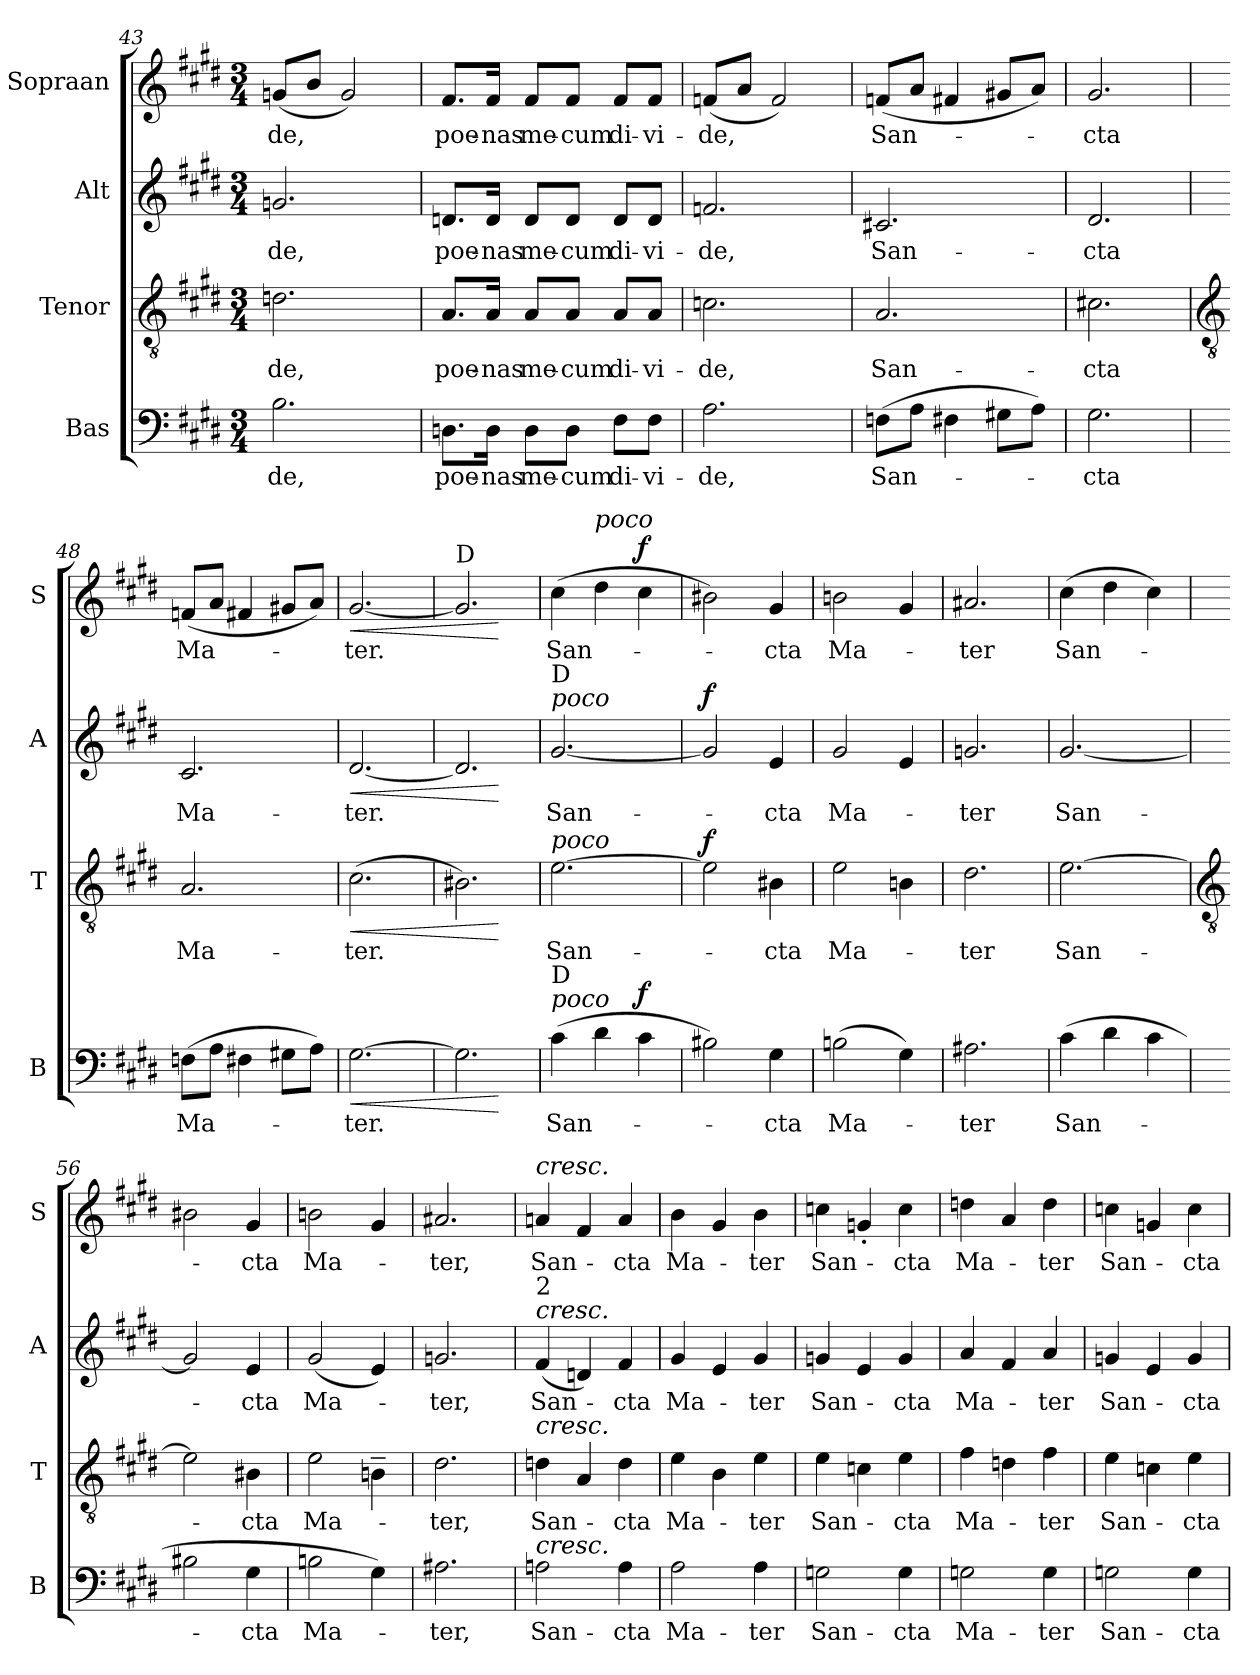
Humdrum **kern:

**kern	**text	**dynam	**kern	**text	**dynam	**kern	**text	**dynam	**kern	**text	**dynam
*part4	*part4	*part4	*part3	*part3	*part3	*part2	*part2	*part2	*part1	*part1	*part1
*staff4	*staff4	*staff4	*staff3	*staff3	*staff3	*staff2	*staff2	*staff2	*staff1	*staff1	*staff1
*I"Bas	*	*	*I"Tenor	*	*	*I"Alt	*	*	*I"Sopraan	*	*
*I'B	*	*	*I'T	*	*	*I'A	*	*	*I'S	*	*
!!LO:LB:g=z
*clefF4	*	*	*clefGv2	*	*	*clefG2	*	*	*clefG2	*	*
*k[f#c#g#d#]	*	*	*k[f#c#g#d#]	*	*	*k[f#c#g#d#]	*	*	*k[f#c#g#d#]	*	*
*E:	*	*	*E:	*	*	*E:	*	*	*E:	*	*
*M3/4	*	*	*M3/4	*	*	*M3/4	*	*	*M3/4	*	*
=43	=43	=43	=43	=43	=43	=43	=43	=43	=43	=43	=43
!	!LO:LY:b	!	!	!LO:LY:b	!	!	!LO:LY:b	!	!	!LO:LY:b	!
2.B\	-de,	.	2.dn\	-de,	.	2.gn/	-de,	.	(<8gn/L	-de,	.
.	.	.	.	.	.	.	.	.	8b/J	.	.
.	.	.	.	.	.	.	.	.	2g/)	.	.
=44	=44	=44	=44	=44	=44	=44	=44	=44	=44	=44	=44
!	!LO:LY:b	!	!	!LO:LY:b	!	!	!LO:LY:b	!	!	!LO:LY:b	!
8.Dn\L	poe-	.	8.A/L	poe-	.	8.dn/L	poe-	.	8.f#/L	poe-	.
!	!LO:LY:b	!	!	!LO:LY:b	!	!	!LO:LY:b	!	!	!LO:LY:b	!
16D\J	-nas	.	16A/J	-nas	.	16d/J	-nas	.	16f#/J	-nas	.
!	!LO:LY:b	!	!	!LO:LY:b	!	!	!LO:LY:b	!	!	!LO:LY:b	!
8D\L	me-	.	8A/L	me-	.	8d/L	me-	.	8f#/L	me-	.
!	!LO:LY:b	!	!	!LO:LY:b	!	!	!LO:LY:b	!	!	!LO:LY:b	!
8D\J	-cum	.	8A/J	-cum	.	8d/J	-cum	.	8f#/J	-cum	.
!	!LO:LY:b	!	!	!LO:LY:b	!	!	!LO:LY:b	!	!	!LO:LY:b	!
8F#\L	di-	.	8A/L	di-	.	8d/L	di-	.	8f#/L	di-	.
!	!LO:LY:b	!	!	!LO:LY:b	!	!	!LO:LY:b	!	!	!LO:LY:b	!
8F#\J	-vi-	.	8A/J	-vi-	.	8d/J	-vi-	.	8f#/J	-vi-	.
=45	=45	=45	=45	=45	=45	=45	=45	=45	=45	=45	=45
!	!LO:LY:b	!	!	!LO:LY:b	!	!	!LO:LY:b	!	!	!LO:LY:b	!
2.A\	-de,	.	2.cn\	-de,	.	2.fn/	-de,	.	(<8fn/L	-de,	.
.	.	.	.	.	.	.	.	.	8a/J	.	.
.	.	.	.	.	.	.	.	.	2f/)	.	.
=46	=46	=46	=46	=46	=46	=46	=46	=46	=46	=46	=46
!	!LO:LY:b	!	!	!LO:LY:b	!	!	!LO:LY:b	!	!	!LO:LY:b	!
(>8Fn\L	San-	.	2.A/	San-	.	2.c#X/	San-	.	(<8fn/L	San-	.
8A\J	.	.	.	.	.	.	.	.	8a/J	.	.
4F#X\	.	.	.	.	.	.	.	.	4f#X/	.	.
8G#X\L	.	.	.	.	.	.	.	.	8g#X/L	.	.
8A\J)	.	.	.	.	.	.	.	.	8a/J)	.	.
=47	=47	=47	=47	=47	=47	=47	=47	=47	=47	=47	=47
!	!LO:LY:b	!	!	!LO:LY:b	!	!	!LO:LY:b	!	!	!LO:LY:b	!
2.G#\	-cta	.	2.c#X\	-cta	.	2.d#/	-cta	.	2.g#/	-cta	.
!!LO:LB:g=z
=48	=48	=48	=48	=48	=48	=48	=48	=48	=48	=48	=48
*	*	*	*clefGv2	*	*	*	*	*	*	*	*
!	!LO:LY:b	!	!	!LO:LY:b	!	!	!LO:LY:b	!	!	!LO:LY:b	!
(>8Fn\L	Ma-	.	2.A/	Ma-	.	2.c#/	Ma-	.	(<8fn/L	Ma-	.
8A\J	.	.	.	.	.	.	.	.	8a/J	.	.
4F#X\	.	.	.	.	.	.	.	.	4f#X/	.	.
8G#X\L	.	.	.	.	.	.	.	.	8g#X/L	.	.
8A\J)	.	.	.	.	.	.	.	.	8a/J)	.	.
=49	=49	=49	=49	=49	=49	=49	=49	=49	=49	=49	=49
!	!LO:LY:b	!LO:HP:b	!	!LO:LY:b	!LO:HP:b	!	!LO:LY:b	!LO:HP:b	!	!LO:LY:b	!LO:HP:b
[2.G#\	-ter.	<	(>2.c#\	-ter.	<	[2.d#/	-ter.	<	[2.g#/	-ter.	<
=50	=50	=50	=50	=50	=50	=50	=50	=50	=50	=50	=50
!	!	!	!	!	!	!	!	!	!LO:TX:a:t=D	!	!
2.G#\]	.	.	2.B#X\)	.	.	2.d#/]	.	.	2.g#/]	.	.
.	.	[	.	.	[	.	.	[	.	.	[
=51	=51	=51	=51	=51	=51	=51	=51	=51	=51	=51	=51
!	!	!	!	!	!	!LO:TX:a:i:t=poco	!	!	!	!	!
!	!	!	!	!	!	!LO:TX:a:t=D	!	!	!	!	!
!	!	!	!LO:TX:a:i:t=poco	!	!	!	!	!	!	!	!
!LO:TX:a:i:t=poco	!	!	!	!	!	!	!	!	!	!	!
!LO:TX:a:t=D	!	!	!	!	!	!	!	!	!	!	!
!	!LO:LY:b	!	!	!LO:LY:b	!	!	!LO:LY:b	!	!	!LO:LY:b	!
(>4c#\	San-	.	[2.e\	San-	.	[2.g#/	San-	.	(>4cc#\	San-	.
!	!	!	!	!	!	!	!	!	!LO:TX:a:i:t=poco	!	!
4d#\	.	.	.	.	.	.	.	.	4dd#\	.	.
!	!	!LO:DY:a	!	!	!	!	!	!	!	!	!LO:DY:a
4c#\	.	f	.	.	.	.	.	.	4cc#\	.	f
=52	=52	=52	=52	=52	=52	=52	=52	=52	=52	=52	=52
!	!	!	!	!	!LO:DY:a	!	!	!LO:DY:a	!	!	!
2B#X\)	.	.	2e\]	.	f	2g#/]	.	f	2b#X\)	.	.
!	!LO:LY:b	!	!	!LO:LY:b	!	!	!LO:LY:b	!	!	!LO:LY:b	!
4G#\	-cta	.	4B#X\	-cta	.	4e/	-cta	.	4g#/	-cta	.
=53	=53	=53	=53	=53	=53	=53	=53	=53	=53	=53	=53
!	!LO:LY:b	!	!	!LO:LY:b	!	!	!LO:LY:b	!	!	!LO:LY:b	!
(>2Bn\	Ma-	.	2e\	Ma-	.	2g#/	Ma-	.	2bn\	Ma-	.
4G#\)	.	.	4Bn\	.	.	4e/	.	.	4g#/	.	.
=54	=54	=54	=54	=54	=54	=54	=54	=54	=54	=54	=54
!	!LO:LY:b	!	!	!LO:LY:b	!	!	!LO:LY:b	!	!	!LO:LY:b	!
2.A#X\	-ter	.	2.d#\	-ter	.	2.gn/	-ter	.	2.a#X/	-ter	.
=55	=55	=55	=55	=55	=55	=55	=55	=55	=55	=55	=55
!	!LO:LY:b	!	!	!LO:LY:b	!	!	!LO:LY:b	!	!	!LO:LY:b	!
(>4c#\	San-	.	[2.e\	San-	.	[2.g#/	San-	.	(>4cc#\	San-	.
4d#\	.	.	.	.	.	.	.	.	4dd#\	.	.
4c#\	.	.	.	.	.	.	.	.	4cc#\)	.	.
!!LO:LB:g=z
=56	=56	=56	=56	=56	=56	=56	=56	=56	=56	=56	=56
*	*	*	*clefGv2	*	*	*	*	*	*	*	*
2B#X\	.	.	2e\]	.	.	2g#/]	.	.	2b#X\	.	.
!	!LO:LY:b	!	!	!LO:LY:b	!	!	!LO:LY:b	!	!	!LO:LY:b	!
4G#\	-cta	.	4B#X\	-cta	.	4e/	-cta	.	4g#/	-cta	.
=57	=57	=57	=57	=57	=57	=57	=57	=57	=57	=57	=57
!	!LO:LY:b	!	!	!LO:LY:b	!	!	!LO:LY:b	!	!	!LO:LY:b	!
2Bn\	Ma-	.	2e\	Ma-	.	(<2g#/	Ma-	.	2bn\	Ma-	.
4G#\)	.	.	4Bn~\	.	.	4e/)	.	.	4g#/	.	.
=58	=58	=58	=58	=58	=58	=58	=58	=58	=58	=58	=58
!	!LO:LY:b	!	!	!LO:LY:b	!	!	!LO:LY:b	!	!	!LO:LY:b	!
2.A#X\	-ter,	.	2.d#\	-ter,	.	2.gn/	-ter,	.	2.a#X/	-ter,	.
=59	=59	=59	=59	=59	=59	=59	=59	=59	=59	=59	=59
!	!	!	!	!	!	!	!	!	!LO:TX:a:i:t=cresc.	!	!
!	!	!	!	!	!	!LO:TX:a:i:t=cresc.	!	!	!	!	!
!	!	!	!	!	!	!LO:TX:a:t=2	!	!	!	!	!
!	!	!	!LO:TX:a:i:t=cresc.	!	!	!	!	!	!	!	!
!LO:TX:a:i:t=cresc.	!	!	!	!	!	!	!	!	!	!	!
!	!LO:LY:b	!	!	!LO:LY:b	!	!	!LO:LY:b	!	!	!LO:LY:b	!
2An\	San-	.	4dn\	San-	.	(<4f#/	San-	.	4an/	San-	.
.	.	.	4A/	.	.	4dn/)	.	.	4f#/	.	.
!	!LO:LY:b	!	!	!LO:LY:b	!	!	!LO:LY:b	!	!	!LO:LY:b	!
4A\	-cta	.	4d\	-cta	.	4f#/	-cta	.	4a/	-cta	.
=60	=60	=60	=60	=60	=60	=60	=60	=60	=60	=60	=60
!	!LO:LY:b	!	!	!LO:LY:b	!	!	!LO:LY:b	!	!	!LO:LY:b	!
2A\	Ma-	.	4e\	Ma-	.	4g#/	Ma-	.	4b\	Ma-	.
.	.	.	4B\	.	.	4e/	.	.	4g#/	.	.
!	!LO:LY:b	!	!	!LO:LY:b	!	!	!LO:LY:b	!	!	!LO:LY:b	!
4A\	-ter	.	4e\	-ter	.	4g#/	-ter	.	4b\	-ter	.
=61	=61	=61	=61	=61	=61	=61	=61	=61	=61	=61	=61
!	!LO:LY:b	!	!	!LO:LY:b	!	!	!LO:LY:b	!	!	!LO:LY:b	!
2Gn\	San-	.	4e\	San-	.	4gn/	San-	.	4ccn\	San-	.
.	.	.	4cn\	.	.	4e/	.	.	4gn'/	.	.
!	!LO:LY:b	!	!	!LO:LY:b	!	!	!LO:LY:b	!	!	!LO:LY:b	!
4G\	-cta	.	4e\	-cta	.	4g/	-cta	.	4cc\	-cta	.
=62	=62	=62	=62	=62	=62	=62	=62	=62	=62	=62	=62
!	!LO:LY:b	!	!	!LO:LY:b	!	!	!LO:LY:b	!	!	!LO:LY:b	!
2Gn\	Ma-	.	4f#\	Ma-	.	4a/	Ma-	.	4ddn\	Ma-	.
.	.	.	4dn\	.	.	4f#/	.	.	4a/	.	.
!	!LO:LY:b	!	!	!LO:LY:b	!	!	!LO:LY:b	!	!	!LO:LY:b	!
4G\	-ter	.	4f#\	-ter	.	4a/	-ter	.	4dd\	-ter	.
=63	=63	=63	=63	=63	=63	=63	=63	=63	=63	=63	=63
!	!LO:LY:b	!	!	!LO:LY:b	!	!	!LO:LY:b	!	!	!LO:LY:b	!
2Gn\	San-	.	4e\	San-	.	4gn/	San-	.	4ccn\	San-	.
.	.	.	4cn\	.	.	4e/	.	.	4gn/	.	.
!	!LO:LY:b	!	!	!LO:LY:b	!	!	!LO:LY:b	!	!	!LO:LY:b	!
4G\	-cta	.	4e\	-cta	.	4g/	-cta	.	4cc\	-cta	.
=	=	=	=	=	=	=	=	=	=	=	=
*-	*-	*-	*-	*-	*-	*-	*-	*-	*-	*-	*-
